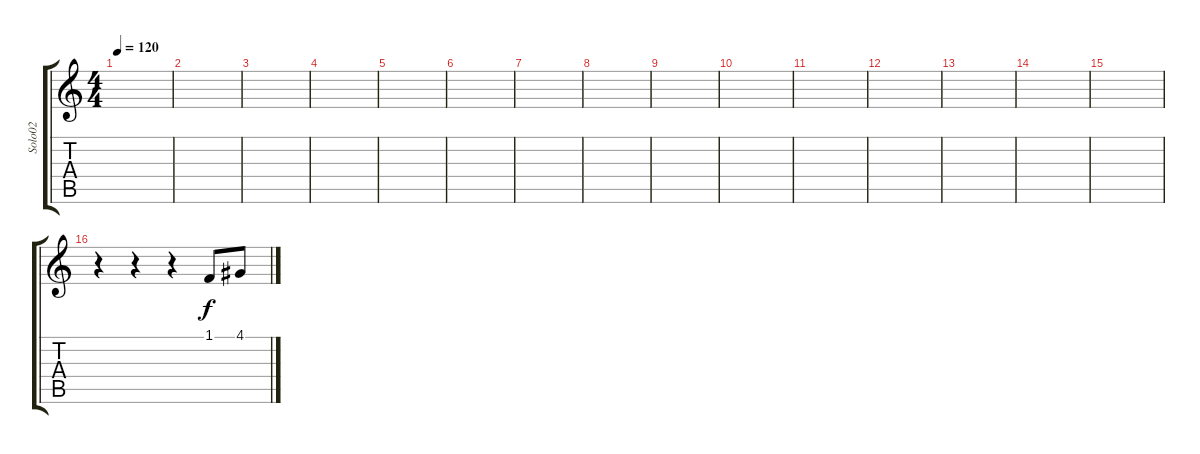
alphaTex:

\track ("Solo02" "Solo02") {instrument choiraahs}
\staff {score tabs}
\tuning (E4 B3 G3 D3 A2 E2) {hide}
\ts (4 4)
\tempo 120
\clef g2
\ks c
|
|
|
|
|
|
|
|
|
|
|
|
|
|
|
r.4 r.4 r.4 1.1.8 4.1.8
